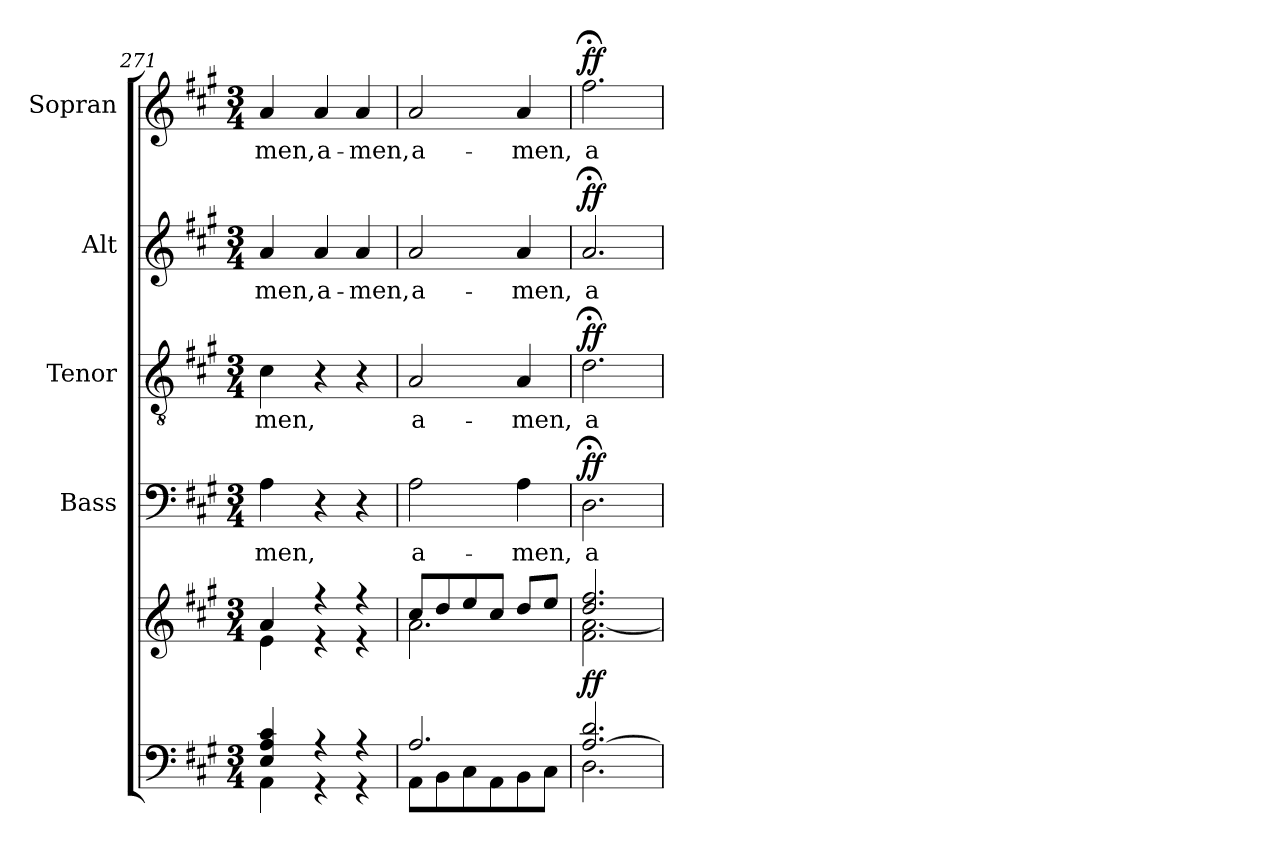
**kern	**kern	**dynam	**kern	**text	**dynam	**kern	**text	**dynam	**kern	**text	**dynam	**kern	**text	**dynam
*part5	*part5	*part5	*part4	*part4	*part4	*part3	*part3	*part3	*part2	*part2	*part2	*part1	*part1	*part1
*staff6	*staff5	*staff5/6	*staff4	*staff4	*staff4	*staff3	*staff3	*staff3	*staff2	*staff2	*staff2	*staff1	*staff1	*staff1
*	*	*	*I"Bass	*	*	*I"Tenor	*	*	*I"Alt	*	*	*I"Sopran	*	*
*	*	*	*I'B.	*	*	*I'T.	*	*	*I'A.	*	*	*I'S.	*	*
*clefF4	*clefG2	*	*clefF4	*	*	*clefGv2	*	*	*clefG2	*	*	*clefG2	*	*
*k[f#c#g#]	*k[f#c#g#]	*	*k[f#c#g#]	*	*	*k[f#c#g#]	*	*	*k[f#c#g#]	*	*	*k[f#c#g#]	*	*
*A:	*A:	*	*A:	*	*	*A:	*	*	*A:	*	*	*A:	*	*
*M3/4	*M3/4	*	*M3/4	*	*	*M3/4	*	*	*M3/4	*	*	*M3/4	*	*
=271	=271	=271	=271	=271	=271	=271	=271	=271	=271	=271	=271	=271	=271	=271
*^	*^	*	*	*	*	*	*	*	*	*	*	*	*	*
!	!	!	!	!	!	!LO:LY:b	!	!	!LO:LY:b	!	!	!LO:LY:b	!	!	!LO:LY:b	!
4E/ 4A/ 4c#/	4AA\	4a/	4e\	.	4A\	-men,	.	4c#\	-men,	.	4a/	-men,	.	4a/	-men,	.
!	!	!	!	!	!	!	!	!	!	!	!	!LO:LY:b	!	!	!LO:LY:b	!
4r	4r	4r	4r	.	4r	.	.	4r	.	.	4a/	a-	.	4a/	a-	.
!	!	!	!	!	!	!	!	!	!	!	!	!LO:LY:b	!	!	!LO:LY:b	!
4r	4r	4r	4r	.	4r	.	.	4r	.	.	4a/	-men,	.	4a/	-men,	.
=272	=272	=272	=272	=272	=272	=272	=272	=272	=272	=272	=272	=272	=272	=272	=272	=272
!	!	!	!	!	!	!LO:LY:b	!	!	!LO:LY:b	!	!	!LO:LY:b	!	!	!LO:LY:b	!
2.A/	8AA\L	8cc#/L	2.a\	.	2A\	a-	.	2A/	a-	.	2a/	a-	.	2a/	a-	.
.	8BB\	8dd/	.	.	.	.	.	.	.	.	.	.	.	.	.	.
.	8C#\	8ee/	.	.	.	.	.	.	.	.	.	.	.	.	.	.
.	8AA\	8cc#/J	.	.	.	.	.	.	.	.	.	.	.	.	.	.
!	!	!	!	!	!	!LO:LY:b	!	!	!LO:LY:b	!	!	!LO:LY:b	!	!	!LO:LY:b	!
.	8BB\	8dd/L	.	.	4A\	-men,	.	4A/	-men,	.	4a/	-men,	.	4a/	-men,	.
.	8C#\J	8ee/J	.	.	.	.	.	.	.	.	.	.	.	.	.	.
=273	=273	=273	=273	=273	=273	=273	=273	=273	=273	=273	=273	=273	=273	=273	=273	=273
!	!	!	!	!LO:DY:b	!	!LO:LY:b	!LO:DY:a	!	!LO:LY:b	!LO:DY:a	!	!LO:LY:b	!LO:DY:a	!	!LO:LY:b	!LO:DY:a
[>2.A/ 2.d/	2.D\	2.dd/ 2.ff#/	2.f#\ [<2.a\	ff	2.D;<\	a-	ff	2.d;<\	a-	ff	2.a;</	a-	ff	2.ff#;<\	a-	ff
*v	*v	*	*	*	*	*	*	*	*	*	*	*	*	*	*	*
*	*v	*v	*	*	*	*	*	*	*	*	*	*	*	*	*
=	=	=	=	=	=	=	=	=	=	=	=	=	=	=
*-	*-	*-	*-	*-	*-	*-	*-	*-	*-	*-	*-	*-	*-	*-
